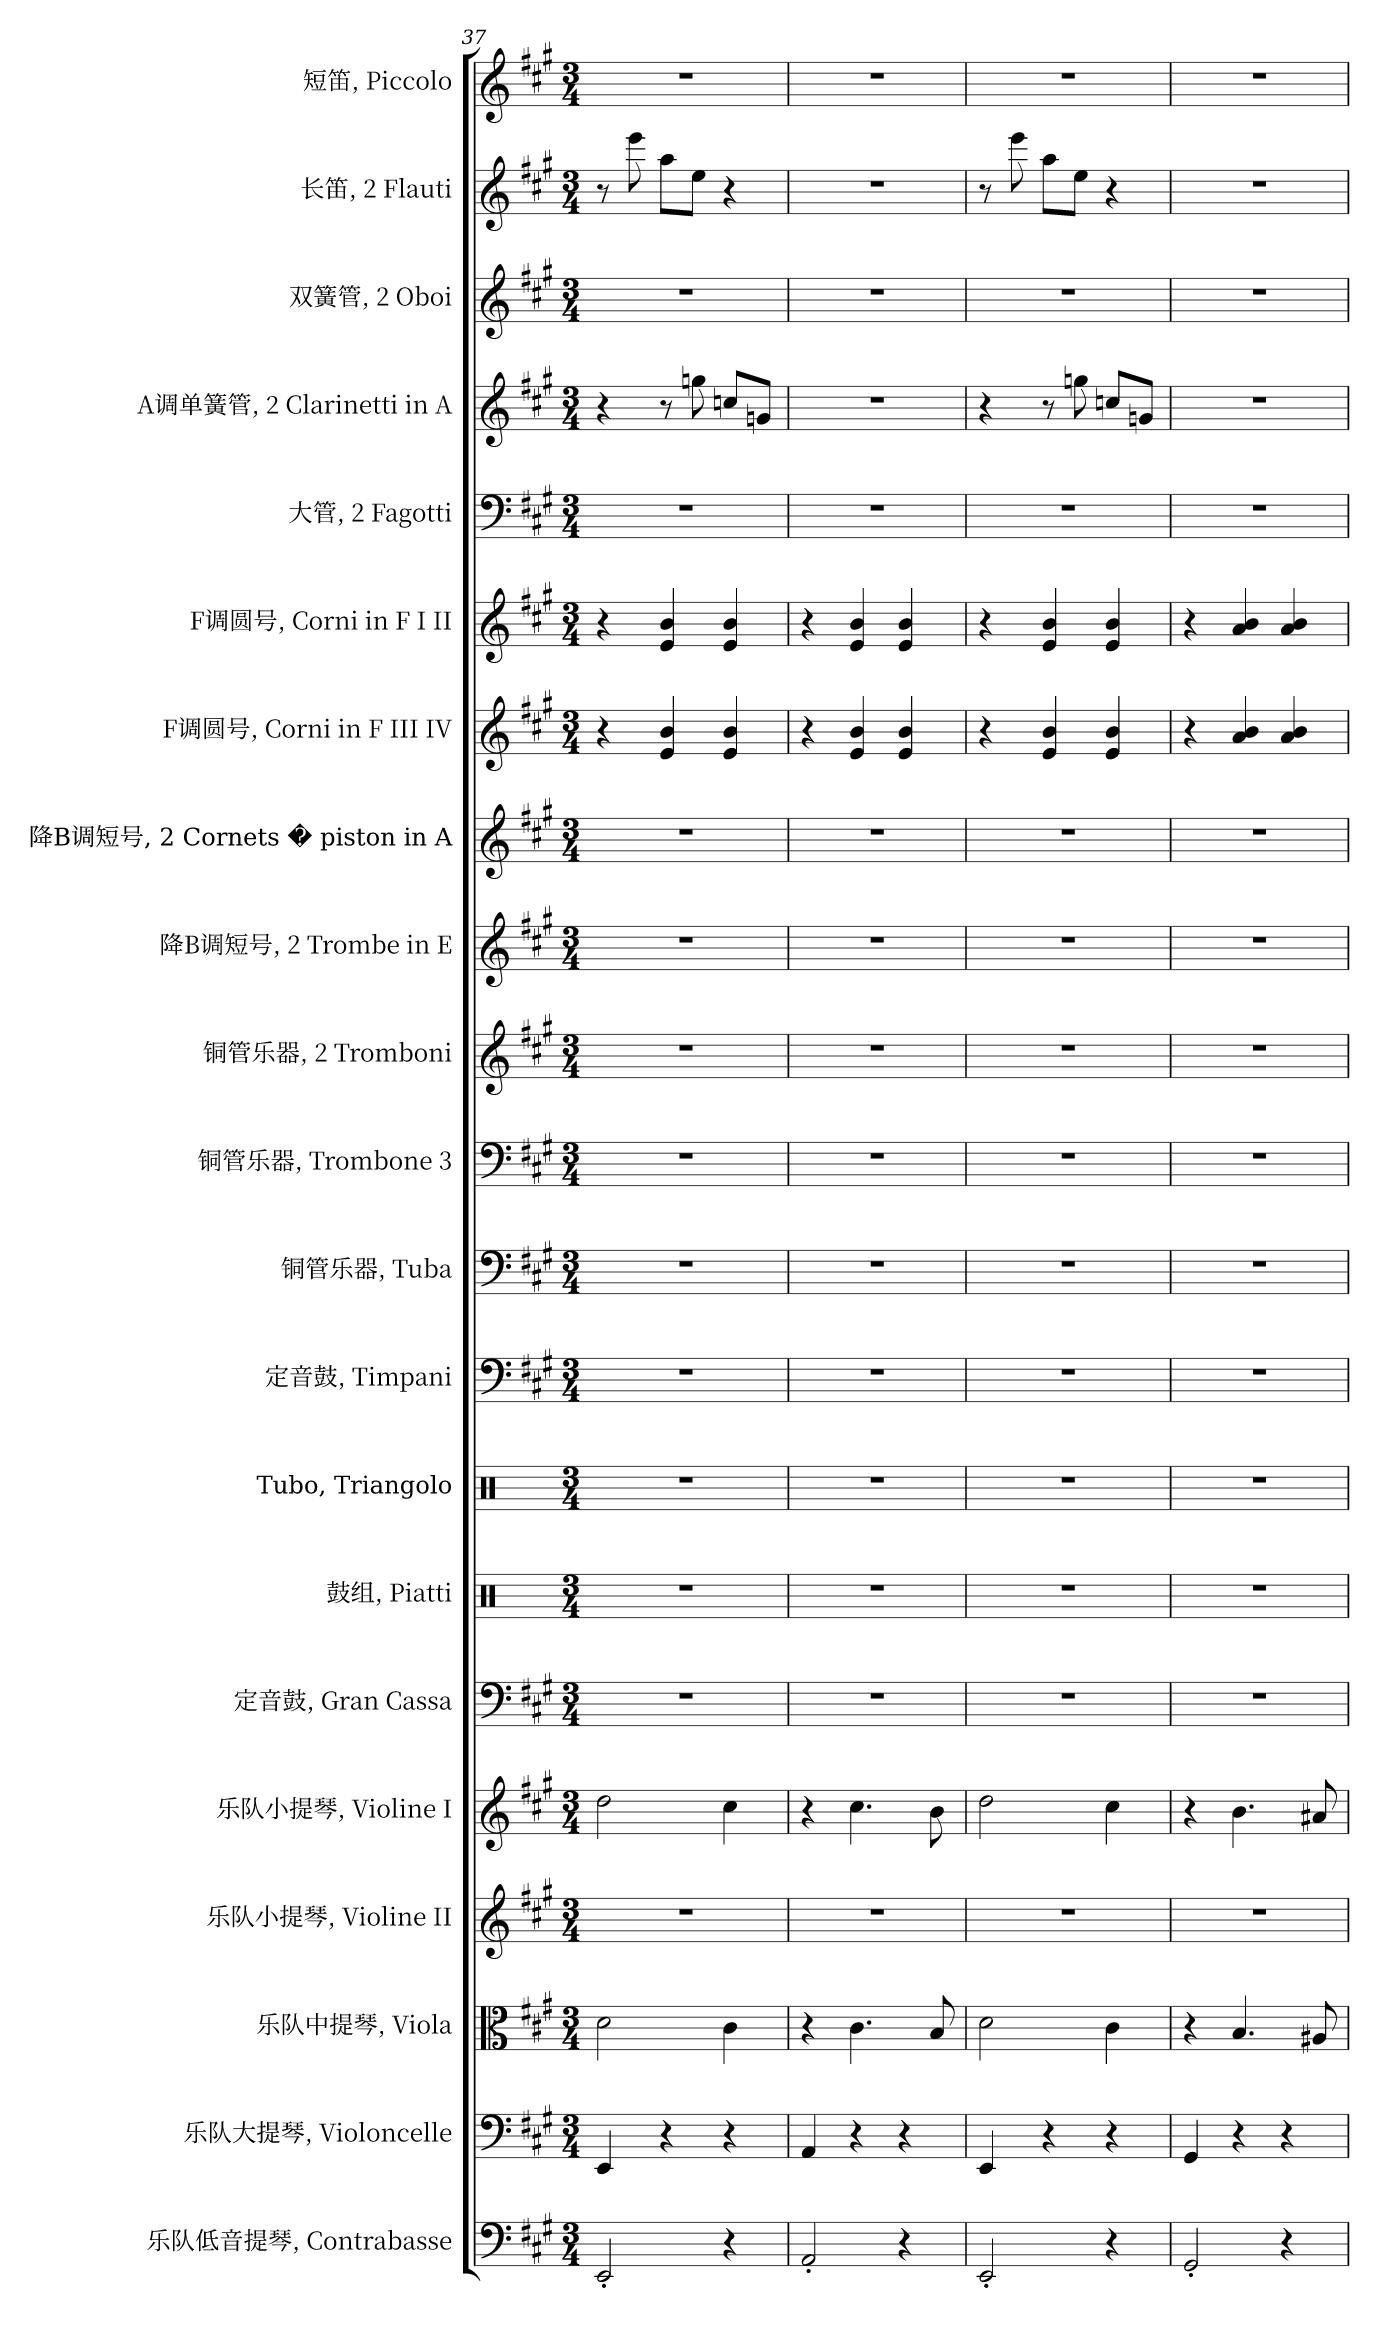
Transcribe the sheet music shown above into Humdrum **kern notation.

**kern	**kern	**kern	**kern	**kern	**kern	**kern	**kern	**kern	**kern	**kern	**kern	**kern	**kern	**kern	**kern	**kern	**kern	**kern	**kern	**kern
*part21	*part20	*part19	*part18	*part17	*part16	*part15	*part14	*part13	*part12	*part11	*part10	*part9	*part8	*part7	*part6	*part5	*part4	*part3	*part2	*part1
*staff21	*staff20	*staff19	*staff18	*staff17	*staff16	*staff15	*staff14	*staff13	*staff12	*staff11	*staff10	*staff9	*staff8	*staff7	*staff6	*staff5	*staff4	*staff3	*staff2	*staff1
*I"乐队低音提琴, Contrabasse	*I"乐队大提琴, Violoncelle	*I"乐队中提琴, Viola	*I"乐队小提琴, Violine II	*I"乐队小提琴, Violine I	*I"定音鼓, Gran Cassa	*I"鼓组, Piatti	*I"Tubo, Triangolo	*I"定音鼓, Timpani	*I"铜管乐器, Tuba	*I"铜管乐器, Trombone 3	*I"铜管乐器, 2 Tromboni	*I"降B调短号, 2 Trombe in E	*I"降B调短号, 2 Cornets � piston in A	*I"F调圆号, Corni in F III IV	*I"F调圆号, Corni in F I II	*I"大管, 2 Fagotti	*I"A调单簧管, 2 Clarinetti in A	*I"双簧管, 2 Oboi	*I"长笛, 2 Flauti	*I"短笛, Piccolo
*I'Cbs.	*	*	*	*	*	*	*I'Tu.	*I'Timp.	*	*	*	*	*I'B♭ Cnt.	*	*	*	*I'A Cl.	*I'Ob.	*I'Fl.	*I'Picc.
*clefF4	*clefF4	*clefC3	*clefG2	*clefG2	*clefF4	*clefX	*clefX	*clefF4	*clefF4	*clefF4	*clefG2	*clefG2	*clefG2	*clefG2	*clefG2	*clefF4	*clefG2	*clefG2	*clefG2	*clefG2
*ITrd7c12	*	*	*	*	*	*	*	*	*	*	*	*ITrd1c2	*ITrd1c2	*ITrd4c7	*ITrd4c7	*	*ITrd2c3	*	*	*ITrd-7c-12
*k[f#c#g#]	*k[f#c#g#]	*k[f#c#g#]	*k[f#c#g#]	*k[f#c#g#]	*k[f#c#g#]	*k[]	*k[]	*k[f#c#g#]	*k[f#c#g#]	*k[f#c#g#]	*k[f#c#g#]	*k[f#]	*k[f#]	*k[f#c#]	*k[f#c#]	*k[f#c#g#]	*k[f#c#g#d#a#e#]	*k[f#c#g#]	*k[f#c#g#]	*k[f#c#g#]
*M3/4	*M3/4	*M3/4	*M3/4	*M3/4	*M3/4	*M3/4	*M3/4	*M3/4	*M3/4	*M3/4	*M3/4	*M3/4	*M3/4	*M3/4	*M3/4	*M3/4	*M3/4	*M3/4	*M3/4	*M3/4
*MM200	*MM200	*MM200	*MM200	*MM200	*MM200	*MM200	*MM200	*MM200	*MM200	*MM200	*MM200	*MM200	*MM200	*MM200	*MM200	*MM200	*MM200	*MM200	*MM200	*MM200
=37	=37	=37	=37	=37	=37	=37	=37	=37	=37	=37	=37	=37	=37	=37	=37	=37	=37	=37	=37	=37
2EEE'/	4EE/	2d\	2.r	2dd\	2.r	2.r	2.r	2.r	2.r	2.r	2.r	2.r	2.r	4r	4r	2.r	4r	2.r	8r	2.r
.	.	.	.	.	.	.	.	.	.	.	.	.	.	.	.	.	.	.	8eee\	.
.	4r	.	.	.	.	.	.	.	.	.	.	.	.	4A/ 4e/	4A/ 4e/	.	8r	.	8aa\L	.
.	.	.	.	.	.	.	.	.	.	.	.	.	.	.	.	.	8een\	.	8ee\J	.
4r	4r	4c#\	.	4cc#\	.	.	.	.	.	.	.	.	.	4A/ 4e/	4A/ 4e/	.	8an/L	.	4r	.
.	.	.	.	.	.	.	.	.	.	.	.	.	.	.	.	.	8en/J	.	.	.
=38	=38	=38	=38	=38	=38	=38	=38	=38	=38	=38	=38	=38	=38	=38	=38	=38	=38	=38	=38	=38
*	*	*	*	*	*	*	*	*	*	*	*	*	*	*	*	*	*	*	*	*MM200
2AAA'/	4AA/	4r	2.r	4r	2.r	2.r	2.r	2.r	2.r	2.r	2.r	2.r	2.r	4r	4r	2.r	2.r	2.r	2.r	2.r
.	4r	4.c#\	.	4.cc#\	.	.	.	.	.	.	.	.	.	4A/ 4e/	4A/ 4e/	.	.	.	.	.
4r	4r	.	.	.	.	.	.	.	.	.	.	.	.	4A/ 4e/	4A/ 4e/	.	.	.	.	.
.	.	8B/	.	8b\	.	.	.	.	.	.	.	.	.	.	.	.	.	.	.	.
=39	=39	=39	=39	=39	=39	=39	=39	=39	=39	=39	=39	=39	=39	=39	=39	=39	=39	=39	=39	=39
*	*	*	*	*	*	*	*	*	*	*	*	*	*	*	*	*	*	*	*	*MM200
2EEE'/	4EE/	2d\	2.r	2dd\	2.r	2.r	2.r	2.r	2.r	2.r	2.r	2.r	2.r	4r	4r	2.r	4r	2.r	8r	2.r
.	.	.	.	.	.	.	.	.	.	.	.	.	.	.	.	.	.	.	8eee\	.
.	4r	.	.	.	.	.	.	.	.	.	.	.	.	4A/ 4e/	4A/ 4e/	.	8r	.	8aa\L	.
.	.	.	.	.	.	.	.	.	.	.	.	.	.	.	.	.	8een\	.	8ee\J	.
4r	4r	4c#\	.	4cc#\	.	.	.	.	.	.	.	.	.	4A/ 4e/	4A/ 4e/	.	8an/L	.	4r	.
.	.	.	.	.	.	.	.	.	.	.	.	.	.	.	.	.	8en/J	.	.	.
=40	=40	=40	=40	=40	=40	=40	=40	=40	=40	=40	=40	=40	=40	=40	=40	=40	=40	=40	=40	=40
*	*	*	*	*	*	*	*	*	*	*	*	*	*	*	*	*	*	*	*	*MM200
2GGG#'/	4GG#/	4r	2.r	4r	2.r	2.r	2.r	2.r	2.r	2.r	2.r	2.r	2.r	4r	4r	2.r	2.r	2.r	2.r	2.r
.	4r	4.B/	.	4.b\	.	.	.	.	.	.	.	.	.	4d/ 4e/	4d/ 4e/	.	.	.	.	.
4r	4r	.	.	.	.	.	.	.	.	.	.	.	.	4d/ 4e/	4d/ 4e/	.	.	.	.	.
.	.	8A#X/	.	8a#X/	.	.	.	.	.	.	.	.	.	.	.	.	.	.	.	.
=	=	=	=	=	=	=	=	=	=	=	=	=	=	=	=	=	=	=	=	=
*-	*-	*-	*-	*-	*-	*-	*-	*-	*-	*-	*-	*-	*-	*-	*-	*-	*-	*-	*-	*-
